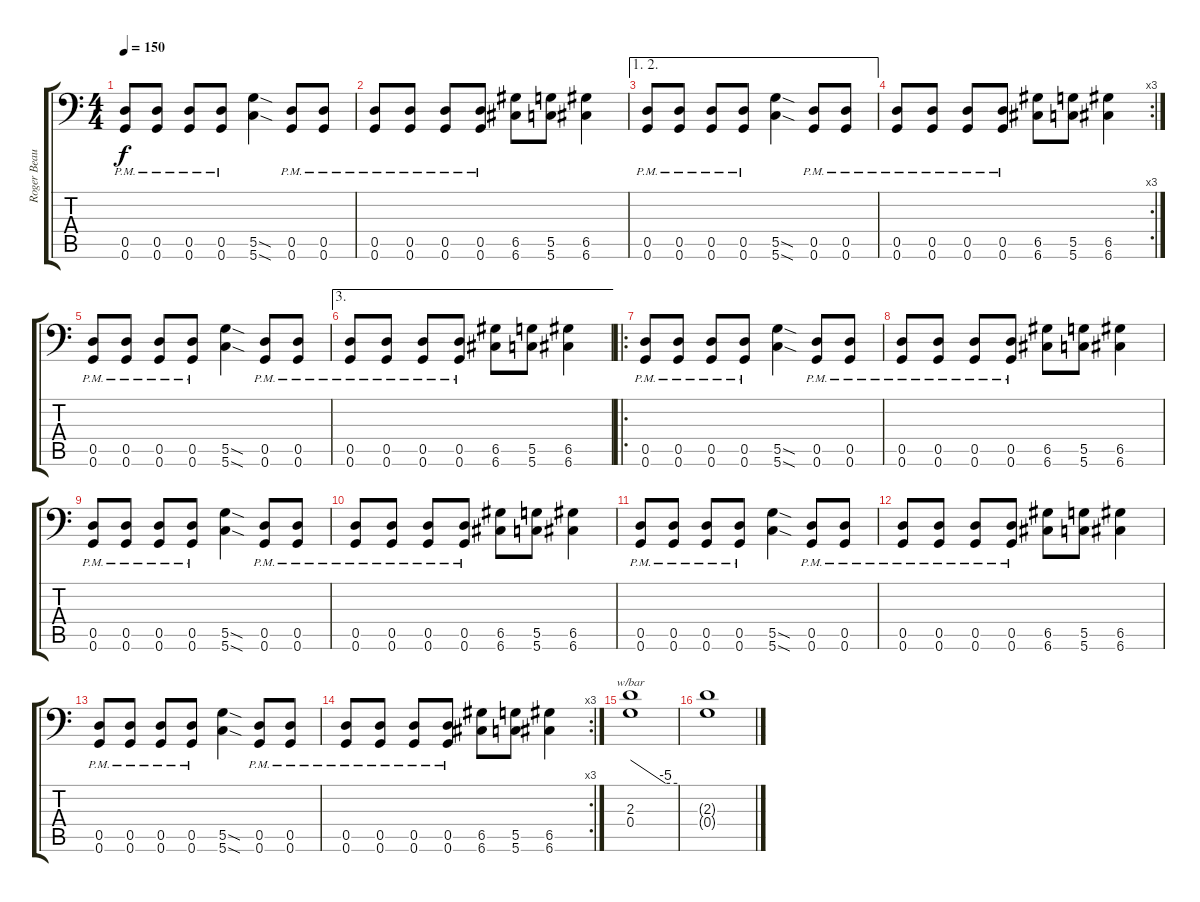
\track ("Roger Beaujard(Lead Guitar)" "Roger Beau") {instrument distortionguitar}
\staff {score tabs}
\tuning (A3 E3 C3 G2 D2 G1) {hide}
\ts (4 4)
\tempo 150
\clef f4
\ks c
(0.5{pm} 0.6{pm}).8{dy f} (0.5{pm} 0.6{pm}).8 (0.5{pm} 0.6{pm}).8 (0.5{pm} 0.6{pm}).8 (5.5{sod} 5.6{sod}).4 (0.5{pm} 0.6{pm}).8 (0.5{pm} 0.6{pm}).8 |
(0.5{pm} 0.6{pm}).8 (0.5{pm} 0.6{pm}).8 (0.5{pm} 0.6{pm}).8 (0.5{pm} 0.6{pm}).8 (6.5 6.6).8 (5.5 5.6).8 (6.5 6.6).4 |
\ae (1 2)
(0.5{pm} 0.6{pm}).8 (0.5{pm} 0.6{pm}).8 (0.5{pm} 0.6{pm}).8 (0.5{pm} 0.6{pm}).8 (5.5{sod} 5.6{sod}).4 (0.5{pm} 0.6{pm}).8 (0.5{pm} 0.6{pm}).8 |
\rc 3
(0.5{pm} 0.6{pm}).8 (0.5{pm} 0.6{pm}).8 (0.5{pm} 0.6{pm}).8 (0.5{pm} 0.6{pm}).8 (6.5 6.6).8 (5.5 5.6).8 (6.5 6.6).4 |
(0.5{pm} 0.6{pm}).8 (0.5{pm} 0.6{pm}).8 (0.5{pm} 0.6{pm}).8 (0.5{pm} 0.6{pm}).8 (5.5{sod} 5.6{sod}).4 (0.5{pm} 0.6{pm}).8 (0.5{pm} 0.6{pm}).8 |
\ae 3
(0.5{pm} 0.6{pm}).8 (0.5{pm} 0.6{pm}).8 (0.5{pm} 0.6{pm}).8 (0.5{pm} 0.6{pm}).8 (6.5 6.6).8 (5.5 5.6).8 (6.5 6.6).4 |
\ro
(0.5{pm} 0.6{pm}).8 (0.5{pm} 0.6{pm}).8 (0.5{pm} 0.6{pm}).8 (0.5{pm} 0.6{pm}).8 (5.5{sod} 5.6{sod}).4 (0.5{pm} 0.6{pm}).8 (0.5{pm} 0.6{pm}).8 |
(0.5{pm} 0.6{pm}).8 (0.5{pm} 0.6{pm}).8 (0.5{pm} 0.6{pm}).8 (0.5{pm} 0.6{pm}).8 (6.5 6.6).8 (5.5 5.6).8 (6.5 6.6).4 |
(0.5{pm} 0.6{pm}).8 (0.5{pm} 0.6{pm}).8 (0.5{pm} 0.6{pm}).8 (0.5{pm} 0.6{pm}).8 (5.5{sod} 5.6{sod}).4 (0.5{pm} 0.6{pm}).8 (0.5{pm} 0.6{pm}).8 |
(0.5{pm} 0.6{pm}).8 (0.5{pm} 0.6{pm}).8 (0.5{pm} 0.6{pm}).8 (0.5{pm} 0.6{pm}).8 (6.5 6.6).8 (5.5 5.6).8 (6.5 6.6).4 |
(0.5{pm} 0.6{pm}).8 (0.5{pm} 0.6{pm}).8 (0.5{pm} 0.6{pm}).8 (0.5{pm} 0.6{pm}).8 (5.5{sod} 5.6{sod}).4 (0.5{pm} 0.6{pm}).8 (0.5{pm} 0.6{pm}).8 |
(0.5{pm} 0.6{pm}).8 (0.5{pm} 0.6{pm}).8 (0.5{pm} 0.6{pm}).8 (0.5{pm} 0.6{pm}).8 (6.5 6.6).8 (5.5 5.6).8 (6.5 6.6).4 |
(0.5{pm} 0.6{pm}).8 (0.5{pm} 0.6{pm}).8 (0.5{pm} 0.6{pm}).8 (0.5{pm} 0.6{pm}).8 (5.5{sod} 5.6{sod}).4 (0.5{pm} 0.6{pm}).8 (0.5{pm} 0.6{pm}).8 |
\rc 3
(0.5{pm} 0.6{pm}).8 (0.5{pm} 0.6{pm}).8 (0.5{pm} 0.6{pm}).8 (0.5{pm} 0.6{pm}).8 (6.5 6.6).8 (5.5 5.6).8 (6.5 6.6).4 |
(2.3 0.4).1{tbe (custom default 0 0 45 -20 60 -20)} |
(2.3{t} 0.4{t}).1
